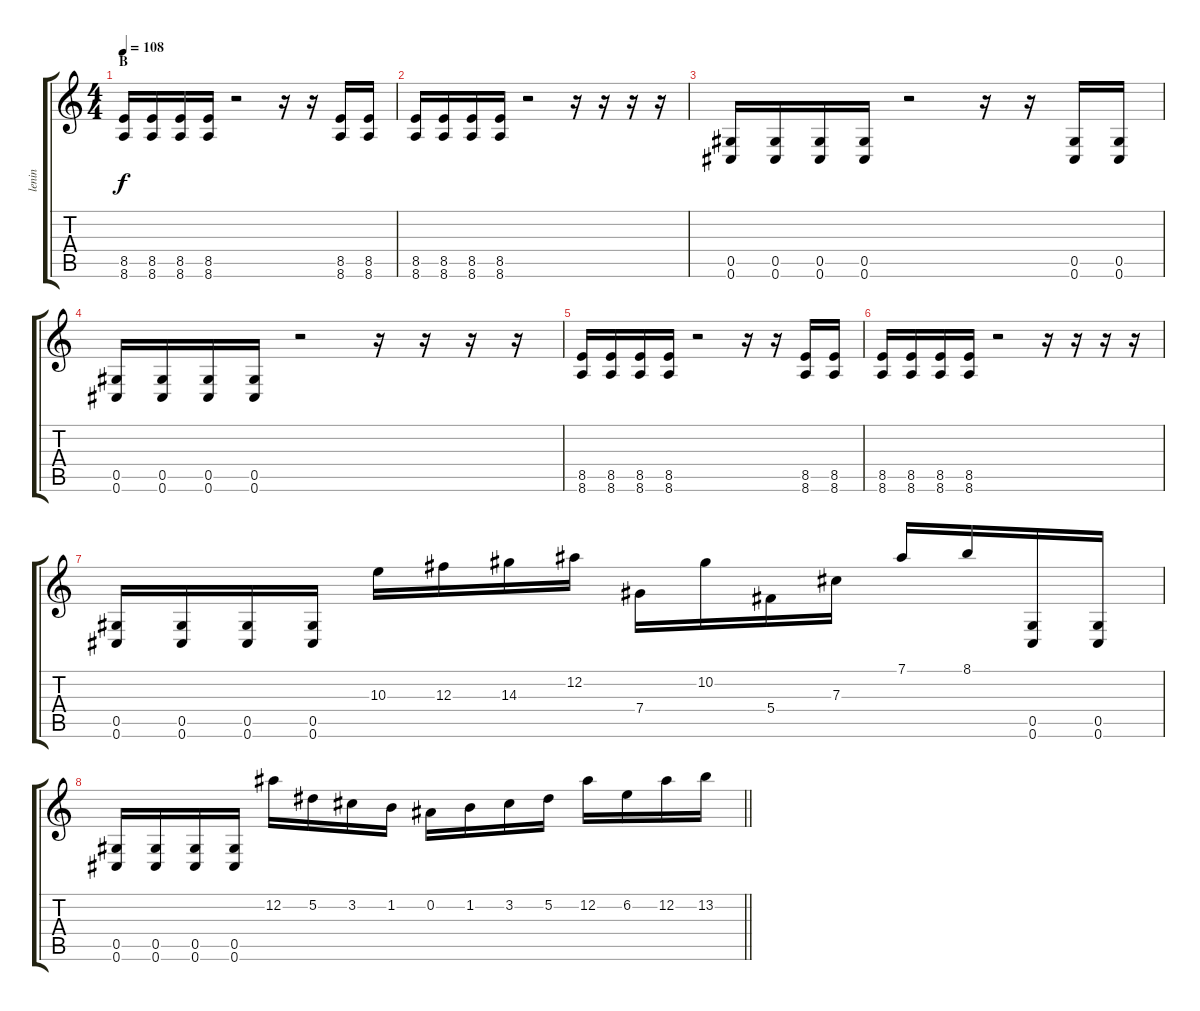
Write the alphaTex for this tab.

\track ("lenin" "lenin") {instrument distortionguitar}
\staff {score tabs}
\tuning (Eb4 Bb3 Gb3 Db3 Ab2 Db2) {hide}
\ts (4 4)
\section ("" "B")
\tempo 108
\clef g2
\ks c
(8.5 8.6).16{dy f} (8.5 8.6).16 (8.5 8.6).16 (8.5 8.6).16 r.2 r.16 r.16 (8.5 8.6).16 (8.5 8.6).16 |
(8.5 8.6).16 (8.5 8.6).16 (8.5 8.6).16 (8.5 8.6).16 r.2 r.16 r.16 r.16 r.16 |
(0.5 0.6).16 (0.5 0.6).16 (0.5 0.6).16 (0.5 0.6).16 r.2 r.16 r.16 (0.5 0.6).16 (0.5 0.6).16 |
(0.5 0.6).16 (0.5 0.6).16 (0.5 0.6).16 (0.5 0.6).16 r.2 r.16 r.16 r.16 r.16 |
(8.5 8.6).16 (8.5 8.6).16 (8.5 8.6).16 (8.5 8.6).16 r.2 r.16 r.16 (8.5 8.6).16 (8.5 8.6).16 |
(8.5 8.6).16 (8.5 8.6).16 (8.5 8.6).16 (8.5 8.6).16 r.2 r.16 r.16 r.16 r.16 |
(0.5 0.6).16 (0.5 0.6).16 (0.5 0.6).16 (0.5 0.6).16 10.3.16 12.3.16 14.3.16 12.2.16 7.4.16 10.2.16 5.4.16 7.3.16 7.1.16 8.1.16 (0.5 0.6).16 (0.5 0.6).16 |
\barLineRight lightlight
(0.5 0.6).16 (0.5 0.6).16 (0.5 0.6).16 (0.5 0.6).16 12.2.16 5.2.16 3.2.16 1.2.16 0.2.16 1.2.16 3.2.16 5.2.16 12.2.16 6.2.16 12.2.16 13.2.16
